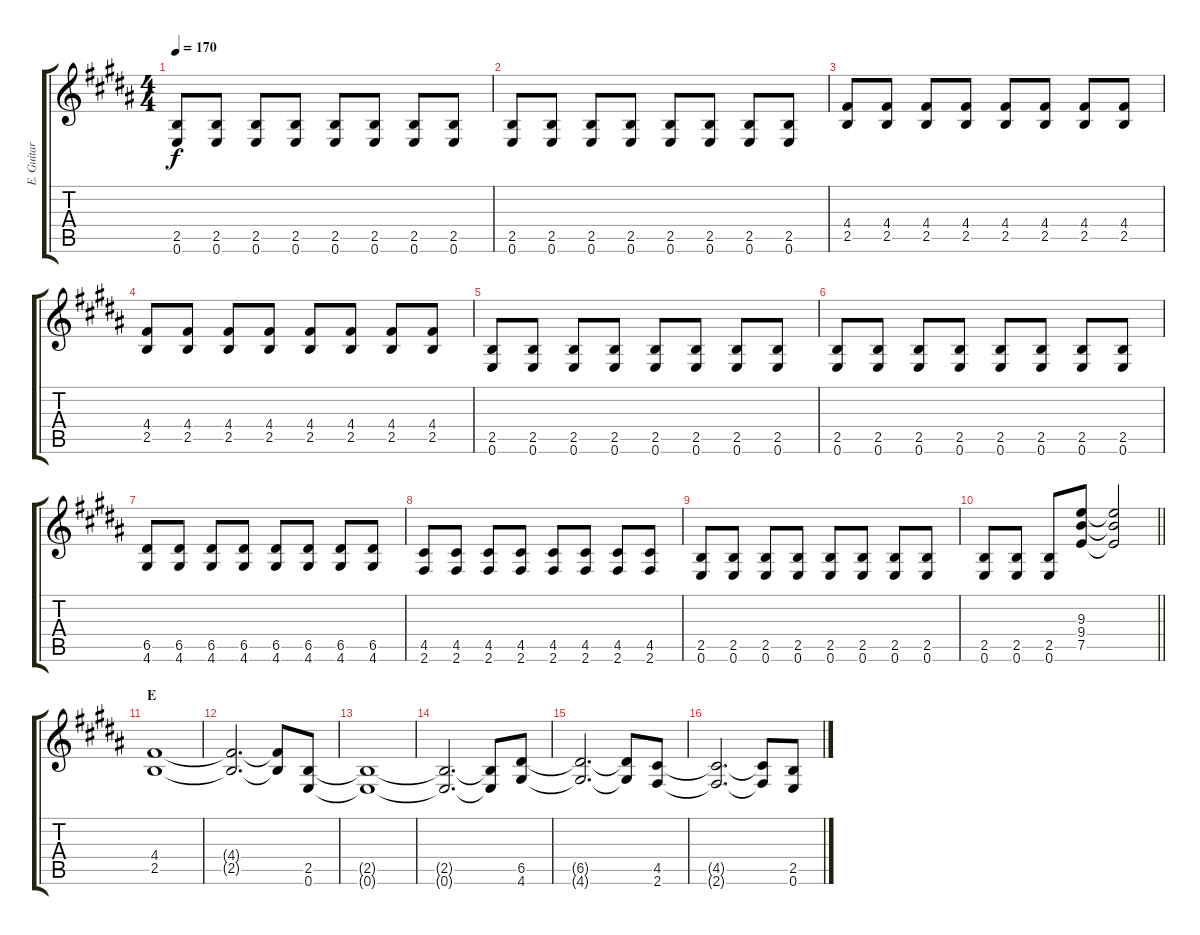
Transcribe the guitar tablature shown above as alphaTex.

\track ("E. Guitar II" "E. Guitar ") {instrument overdrivenguitar}
\staff {score tabs}
\tuning (E4 B3 G3 D3 A2 E2) {hide}
\ts (4 4)
\tempo 170
\clef g2
\ks b
(2.5 0.6).8{dy f} (2.5 0.6).8 (2.5 0.6).8 (2.5 0.6).8 (2.5 0.6).8 (2.5 0.6).8 (2.5 0.6).8 (2.5 0.6).8 |
(2.5 0.6).8 (2.5 0.6).8 (2.5 0.6).8 (2.5 0.6).8 (2.5 0.6).8 (2.5 0.6).8 (2.5 0.6).8 (2.5 0.6).8 |
(4.4 2.5).8 (4.4 2.5).8 (4.4 2.5).8 (4.4 2.5).8 (4.4 2.5).8 (4.4 2.5).8 (4.4 2.5).8 (4.4 2.5).8 |
(4.4 2.5).8 (4.4 2.5).8 (4.4 2.5).8 (4.4 2.5).8 (4.4 2.5).8 (4.4 2.5).8 (4.4 2.5).8 (4.4 2.5).8 |
(2.5 0.6).8 (2.5 0.6).8 (2.5 0.6).8 (2.5 0.6).8 (2.5 0.6).8 (2.5 0.6).8 (2.5 0.6).8 (2.5 0.6).8 |
(2.5 0.6).8 (2.5 0.6).8 (2.5 0.6).8 (2.5 0.6).8 (2.5 0.6).8 (2.5 0.6).8 (2.5 0.6).8 (2.5 0.6).8 |
(6.5 4.6).8 (6.5 4.6).8 (6.5 4.6).8 (6.5 4.6).8 (6.5 4.6).8 (6.5 4.6).8 (6.5 4.6).8 (6.5 4.6).8 |
(4.5 2.6).8 (4.5 2.6).8 (4.5 2.6).8 (4.5 2.6).8 (4.5 2.6).8 (4.5 2.6).8 (4.5 2.6).8 (4.5 2.6).8 |
(2.5 0.6).8 (2.5 0.6).8 (2.5 0.6).8 (2.5 0.6).8 (2.5 0.6).8 (2.5 0.6).8 (2.5 0.6).8 (2.5 0.6).8 |
\barLineRight lightlight
(2.5 0.6).8 (2.5 0.6).8 (2.5 0.6).8 (9.3 9.4 7.5).8 (9.3{t} 9.4{t} 7.5{t}).2 |
\section ("" "E")
(4.4 2.5).1 |
(4.4{t} 2.5{t}).2{d} (4.4{t} 2.5{t}).8 (2.5 0.6).8 |
(2.5{t} 0.6{t}).1 |
(2.5{t} 0.6{t}).2{d} (2.5{t} 0.6{t}).8 (6.5 4.6).8 |
(6.5{t} 4.6{t}).2{d} (6.5{t} 4.6{t}).8 (4.5 2.6).8 |
(4.5{t} 2.6{t}).2{d} (4.5{t} 2.6{t}).8 (2.5 0.6).8
